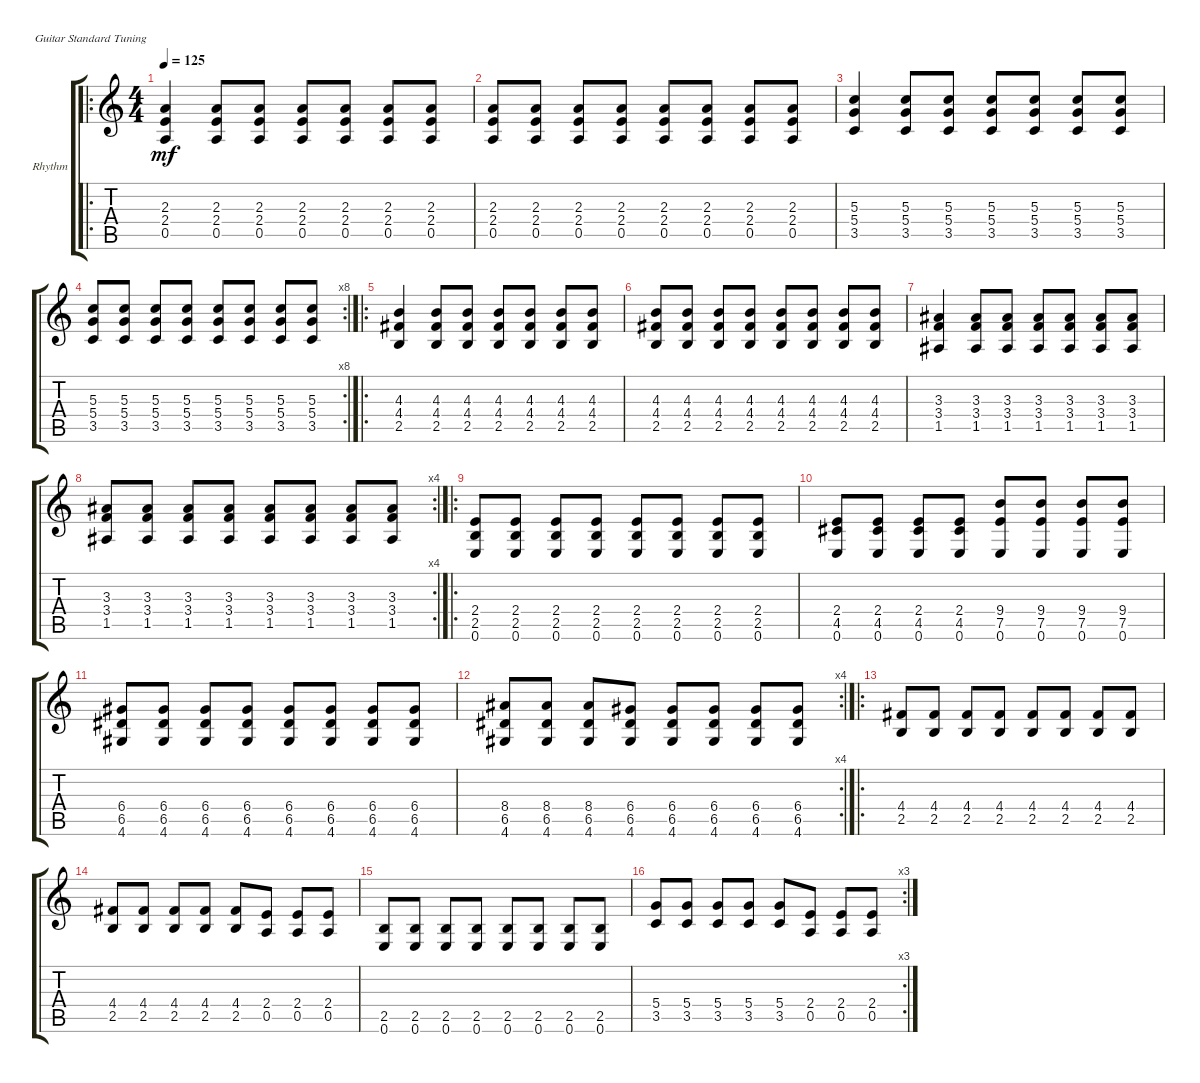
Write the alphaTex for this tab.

\bracketExtendMode groupsimilarinstruments
\firstSystemTrackNameOrientation horizontal
\otherSystemsTrackNameOrientation horizontal
\track ("Rhythm" "Rhythm") {instrument distortionguitar}
\staff {score tabs}
\tuning (E4 B3 G3 D3 A2 E2)
\ro
\ts (4 4)
\tempo 125
\clef g2
\ks c
(2.3 2.4 0.5).4{dy mf} (2.3 2.4 0.5).8 (2.3 2.4 0.5).8 (2.3 2.4 0.5).8 (2.3 2.4 0.5).8 (2.3 2.4 0.5).8 (0.5 2.4 2.3).8 |
(2.3 2.4 0.5).8 (2.3 2.4 0.5).8 (2.3 2.4 0.5).8 (0.5 2.4 2.3).8 (2.3 2.4 0.5).8 (0.5 2.4 2.3).8 (2.3 2.4 0.5).8 (0.5 2.4 2.3).8 |
(5.3 5.4 3.5).4 (3.5 5.4 5.3).8 (5.3 5.4 3.5).8 (3.5 5.4 5.3).8 (5.3 5.4 3.5).8 (3.5 5.4 5.3).8 (5.3 5.4 3.5).8 |
\rc 8
(3.5 5.4 5.3).8 (5.3 5.4 3.5).8 (3.5 5.4 5.3).8 (5.3 5.4 3.5).8 (3.5 5.4 5.3).8 (5.3 5.4 3.5).8 (3.5 5.4 5.3).8 (5.3 5.4 3.5).8 |
\ro
(4.3 4.4 2.5).4 (2.5 4.4 4.3).8 (4.3 4.4 2.5).8 (2.5 4.4 4.3).8 (4.3 4.4 2.5).8 (2.5 4.4 4.3).8 (4.3 4.4 2.5).8 |
(2.5 4.4 4.3).8 (4.3 4.4 2.5).8 (2.5 4.4 4.3).8 (4.3 4.4 2.5).8 (2.5 4.4 4.3).8 (4.3 4.4 2.5).8 (2.5 4.4 4.3).8 (4.3 4.4 2.5).8 |
(3.3 3.4 1.5).4 (1.5 3.4 3.3).8 (3.3 3.4 1.5).8 (1.5 3.4 3.3).8 (3.3 3.4 1.5).8 (1.5 3.4 3.3).8 (3.3 3.4 1.5).8 |
\rc 4
(1.5 3.4 3.3).8 (3.3 3.4 1.5).8 (1.5 3.4 3.3).8 (3.3 3.4 1.5).8 (1.5 3.4 3.3).8 (3.3 3.4 1.5).8 (1.5 3.4 3.3).8 (3.3 3.4 1.5).8 |
\ro
(2.4 2.5 0.6).8 (0.6 2.5 2.4).8 (2.4 2.5 0.6).8 (0.6 2.5 2.4).8 (2.4 2.5 0.6).8 (0.6 2.5 2.4).8 (2.4 2.5 0.6).8 (0.6 2.5 2.4).8 |
(2.4 4.5 0.6).8 (2.4 4.5 0.6).8 (2.4 4.5 0.6).8 (2.4 4.5 0.6).8 (9.4 7.5 0.6).8 (9.4 7.5 0.6).8 (9.4 7.5 0.6).8 (9.4 7.5 0.6).8 |
(6.4 6.5 4.6).8 (6.4 6.5 4.6).8 (6.4 6.5 4.6).8 (6.4 6.5 4.6).8 (6.4 6.5 4.6).8 (6.4 6.5 4.6).8 (6.4 6.5 4.6).8 (6.4 6.5 4.6).8 |
\rc 4
(8.4 6.5 4.6).8 (8.4 6.5 4.6).8 (8.4 6.5 4.6).8 (6.4 6.5 4.6).8 (6.4 6.5 4.6).8 (6.4 6.5 4.6).8 (6.4 6.5 4.6).8 (6.4 6.5 4.6).8 |
\ro
(4.4 2.5).8 (2.5 4.4).8 (4.4 2.5).8 (4.4 2.5).8 (4.4 2.5).8 (4.4 2.5).8 (4.4 2.5).8 (4.4 2.5).8 |
(4.4 2.5).8 (4.4 2.5).8 (4.4 2.5).8 (4.4 2.5).8 (4.4 2.5).8 (2.4 0.5).8 (2.4 0.5).8 (2.4 0.5).8 |
(2.5 0.6).8 (2.5 0.6).8 (2.5 0.6).8 (2.5 0.6).8 (2.5 0.6).8 (2.5 0.6).8 (2.5 0.6).8 (2.5 0.6).8 |
\rc 3
(5.4 3.5).8 (5.4 3.5).8 (5.4 3.5).8 (5.4 3.5).8 (5.4 3.5).8 (2.4 0.5).8 (2.4 0.5).8 (2.4 0.5).8
